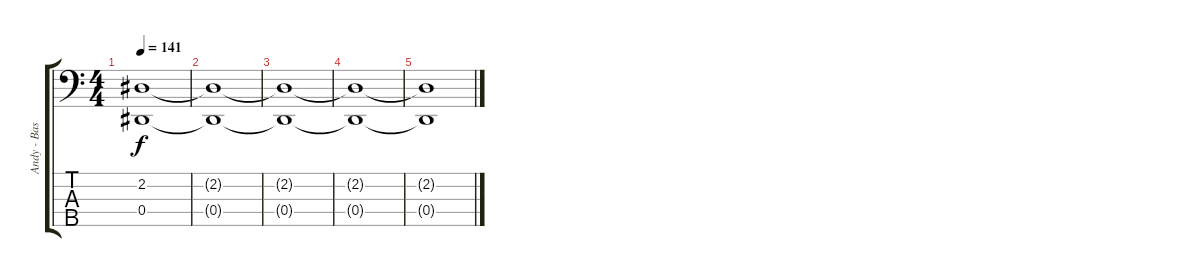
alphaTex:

\track ("Andy - Bass" "Andy - Bas") {instrument electricbassfinger}
\staff {score tabs}
\tuning (Gb2 Db2 Ab1 Eb1 Bb0) {hide}
\ts (4 4)
\tempo 141
\clef f4
\ks c
(2.2{t} 0.4{t}).1{dy f} |
(2.2{t} 0.4{t}).1 |
(2.2{t} 0.4{t}).1 |
(2.2{t} 0.4{t}).1 |
(2.2{t} 0.4{t}).1
